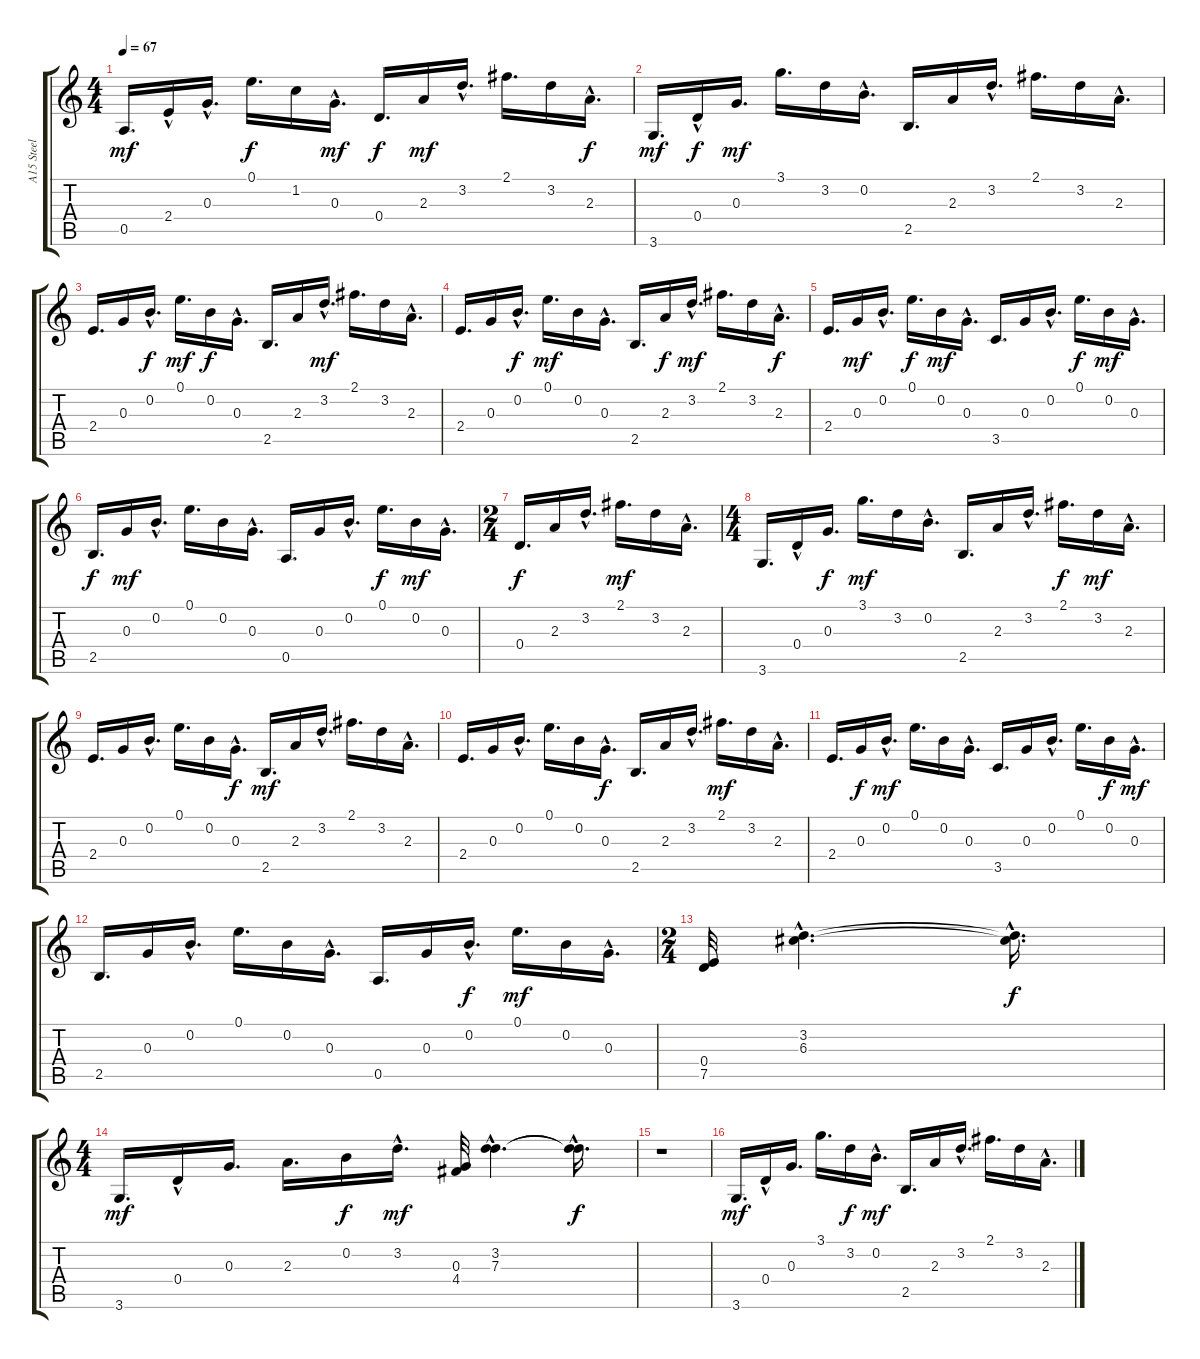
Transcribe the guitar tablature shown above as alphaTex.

\track ("A15 Steel GT & Piano" "A15 Steel ") {instrument acousticguitarsteel}
\staff {score tabs}
\tuning (E4 B3 G3 D3 A2 E2) {hide}
\ts (4 4)
\tempo 67
\clef g2
\ks c
0.5.16{d dy mf} 2.4{hac}.16 0.3{hac}.16{d} 0.1.16{d dy f} 1.2.16 0.3{hac}.16{d dy mf} 0.4.16{d dy f} 2.3.16{dy mf} 3.2{hac}.16{d} 2.1.16{d} 3.2.16 2.3{hac}.16{d dy f} |
3.6.16{d dy mf} 0.4{hac}.16{dy f} 0.3.16{d dy mf} 3.1.16{d} 3.2.16 0.2{hac}.16{d} 2.5.16{d} 2.3.16 3.2{hac}.16{d} 2.1.16{d} 3.2.16 2.3{hac}.16{d} |
2.4.16{d} 0.3.16 0.2{hac}.16{d dy f} 0.1.16{d dy mf} 0.2.16{dy f} 0.3{hac}.16{d} 2.5.16{d} 2.3.16 3.2{hac}.16{d dy mf} 2.1.16{d} 3.2.16 2.3{hac}.16{d} |
2.4.16{d} 0.3.16 0.2{hac}.16{d dy f} 0.1.16{d dy mf} 0.2.16 0.3{hac}.16{d} 2.5.16{d} 2.3.16{dy f} 3.2{hac}.16{d dy mf} 2.1.16{d} 3.2.16 2.3{hac}.16{d dy f} |
2.4.16{d} 0.3.16{dy mf} 0.2{hac}.16{d} 0.1.16{d dy f} 0.2.16{dy mf} 0.3{hac}.16{d} 3.5.16{d} 0.3.16 0.2{hac}.16{d} 0.1.16{d dy f} 0.2.16{dy mf} 0.3{hac}.16{d} |
2.5.16{d dy f} 0.3.16{dy mf} 0.2{hac}.16{d} 0.1.16{d} 0.2.16 0.3{hac}.16{d} 0.5.16{d} 0.3.16 0.2{hac}.16{d} 0.1.16{d dy f} 0.2.16{dy mf} 0.3{hac}.16{d} |
\ts (2 4)
0.4.16{d dy f} 2.3.16 3.2{hac}.16{d} 2.1.16{d dy mf} 3.2.16 2.3{hac}.16{d} |
\ts (4 4)
3.6.16{d} 0.4{hac}.16 0.3.16{d dy f} 3.1.16{d dy mf} 3.2.16 0.2{hac}.16{d} 2.5.16{d} 2.3.16 3.2{hac}.16{d} 2.1.16{d dy f} 3.2.16{dy mf} 2.3{hac}.16{d} |
2.4.16{d} 0.3.16 0.2{hac}.16{d} 0.1.16{d} 0.2.16 0.3{hac}.16{d dy f} 2.5.16{d dy mf} 2.3.16 3.2{hac}.16{d} 2.1.16{d} 3.2.16 2.3{hac}.16{d} |
2.4.16{d} 0.3.16 0.2{hac}.16{d} 0.1.16{d} 0.2.16 0.3{hac}.16{d dy f} 2.5.16{d} 2.3.16 3.2{hac}.16{d} 2.1.16{d dy mf} 3.2.16 2.3{hac}.16{d} |
2.4.16{d} 0.3.16{dy f} 0.2{hac}.16{d dy mf} 0.1.16{d} 0.2.16 0.3{hac}.16{d} 3.5.16{d} 0.3.16 0.2{hac}.16{d} 0.1.16{d} 0.2.16{dy f} 0.3{hac}.16{d dy mf} |
2.5.16{d} 0.3.16 0.2{hac}.16{d} 0.1.16{d} 0.2.16 0.3{hac}.16{d} 0.5.16{d} 0.3.16 0.2{hac}.16{d dy f} 0.1.16{d dy mf} 0.2.16 0.3{hac}.16{d} |
\ts (2 4)
(0.4 7.5).32 (3.2{hac} 6.3{hac}).4{d} (3.2{hac t} 6.3{hac t}).16{d dy f} |
\ts (4 4)
3.6.16{d dy mf} 0.4{hac}.16 0.3.16{d} 2.3.16{d} 0.2.16{dy f} 3.2{hac}.16{d dy mf} (0.3 4.4).32 (3.2{hac} 7.3{hac}).4{d} (3.2{hac t} 7.3{hac t}).16{d dy f} |
r.1 |
3.6.16{d dy mf} 0.4{hac}.16 0.3.16{d} 3.1.16{d} 3.2.16{dy f} 0.2{hac}.16{d dy mf} 2.5.16{d} 2.3.16 3.2{hac}.16{d} 2.1.16{d} 3.2.16 2.3{hac}.16{d}
